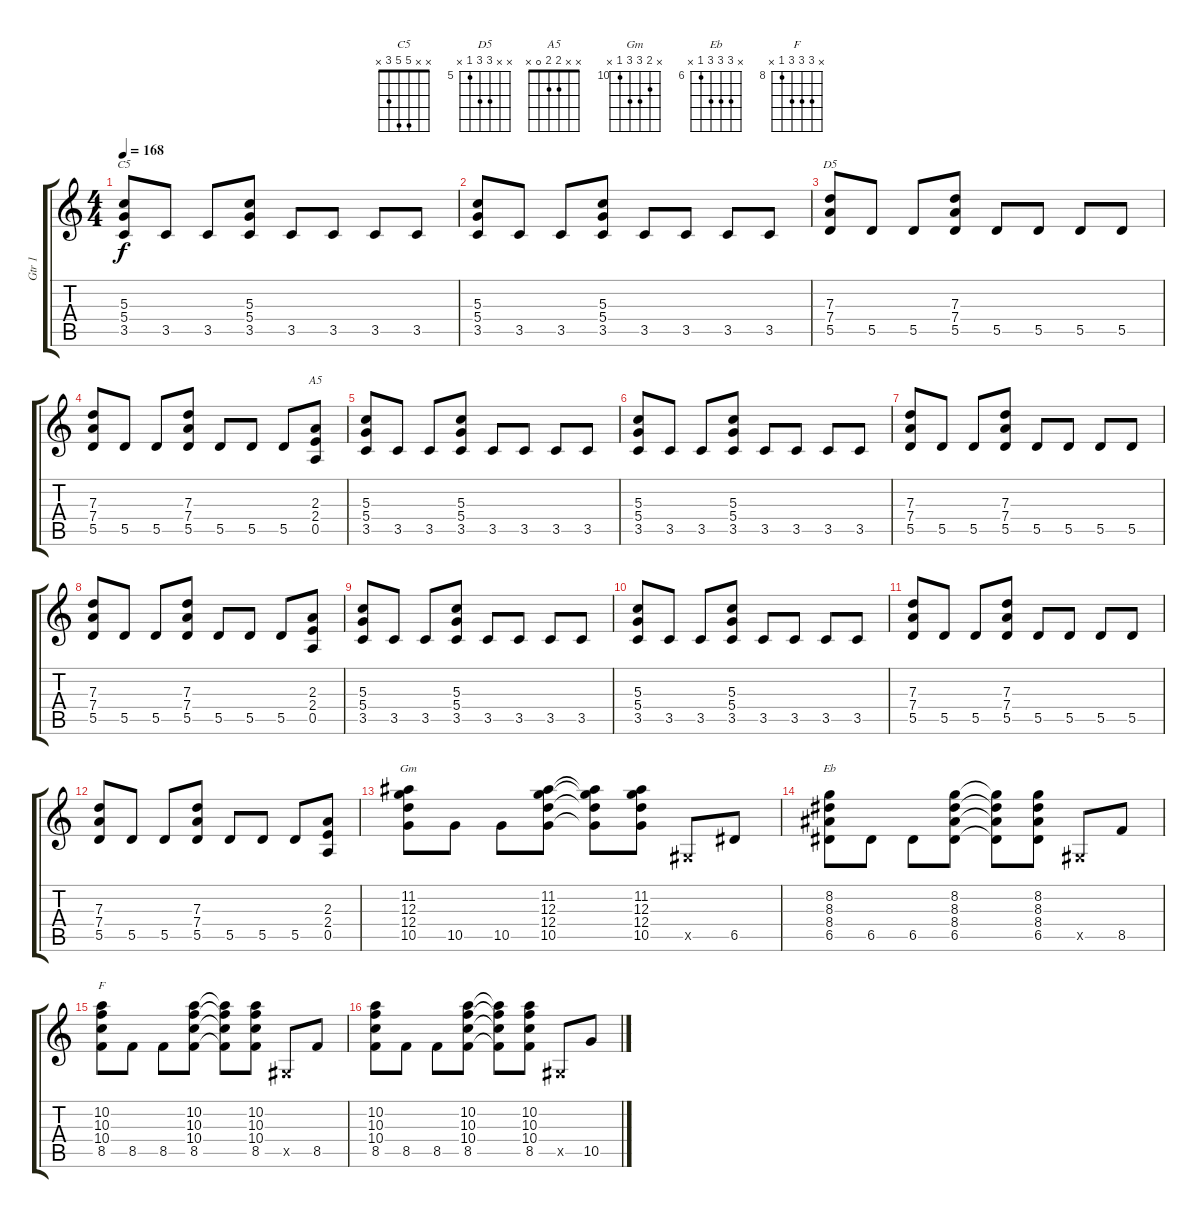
\track ("Gtr 1" "Gtr 1") {instrument distortionguitar}
\staff {score tabs}
\tuning (E4 B3 G3 D3 A2 E2) {hide}
\chord ("C5" x x 5 5 3 x)
\chord ("D5" x x 7 7 5 x) {firstfret 5}
\chord ("A5" x x 2 2 0 x)
\chord ("Gm" x 11 12 12 10 x) {firstfret 10}
\chord ("Eb" x 8 8 8 6 x) {firstfret 6}
\chord ("F" x 10 10 10 8 x) {firstfret 8}
\ts (4 4)
\tempo 168
\clef g2
\ks c
(5.3 5.4 3.5).8{ch "C5" dy f} 3.5.8 3.5.8 (5.3 5.4 3.5).8 3.5.8 3.5.8 3.5.8 3.5.8 |
(5.3 5.4 3.5).8 3.5.8 3.5.8 (5.3 5.4 3.5).8 3.5.8 3.5.8 3.5.8 3.5.8 |
(7.3 7.4 5.5).8{ch "D5"} 5.5.8 5.5.8 (7.3 7.4 5.5).8 5.5.8 5.5.8 5.5.8 5.5.8 |
(7.3 7.4 5.5).8 5.5.8 5.5.8 (7.3 7.4 5.5).8 5.5.8 5.5.8 5.5.8 (2.3 2.4 0.5).8{ch "A5"} |
(5.3 5.4 3.5).8 3.5.8 3.5.8 (5.3 5.4 3.5).8 3.5.8 3.5.8 3.5.8 3.5.8 |
(5.3 5.4 3.5).8 3.5.8 3.5.8 (5.3 5.4 3.5).8 3.5.8 3.5.8 3.5.8 3.5.8 |
(7.3 7.4 5.5).8 5.5.8 5.5.8 (7.3 7.4 5.5).8 5.5.8 5.5.8 5.5.8 5.5.8 |
(7.3 7.4 5.5).8 5.5.8 5.5.8 (7.3 7.4 5.5).8 5.5.8 5.5.8 5.5.8 (2.3 2.4 0.5).8 |
(5.3 5.4 3.5).8 3.5.8 3.5.8 (5.3 5.4 3.5).8 3.5.8 3.5.8 3.5.8 3.5.8 |
(5.3 5.4 3.5).8 3.5.8 3.5.8 (5.3 5.4 3.5).8 3.5.8 3.5.8 3.5.8 3.5.8 |
(7.3 7.4 5.5).8 5.5.8 5.5.8 (7.3 7.4 5.5).8 5.5.8 5.5.8 5.5.8 5.5.8 |
(7.3 7.4 5.5).8 5.5.8 5.5.8 (7.3 7.4 5.5).8 5.5.8 5.5.8 5.5.8 (2.3 2.4 0.5).8 |
(11.2 12.3 12.4 10.5).8{ch "Gm"} 10.5.8 10.5.8 (11.2 12.3 12.4 10.5).8 (11.2{t} 12.3{t} 12.4{t} 10.5{t}).8 (11.2 12.3 12.4 10.5).8 -1.5{x}.8 6.5.8 |
(8.2 8.3 8.4 6.5).8{ch "Eb"} 6.5.8 6.5.8 (8.2 8.3 8.4 6.5).8 (8.2{t} 8.3{t} 8.4{t} 6.5{t}).8 (8.2 8.3 8.4 6.5).8 -1.5{x}.8 8.5.8 |
(10.2 10.3 10.4 8.5).8{ch "F"} 8.5.8 8.5.8 (10.2 10.3 10.4 8.5).8 (10.2{t} 10.3{t} 10.4{t} 8.5{t}).8 (10.2 10.3 10.4 8.5).8 -1.5{x}.8 8.5.8 |
(10.2 10.3 10.4 8.5).8 8.5.8 8.5.8 (10.2 10.3 10.4 8.5).8 (10.2{t} 10.3{t} 10.4{t} 8.5{t}).8 (10.2 10.3 10.4 8.5).8 -1.5{x}.8 10.5.8
